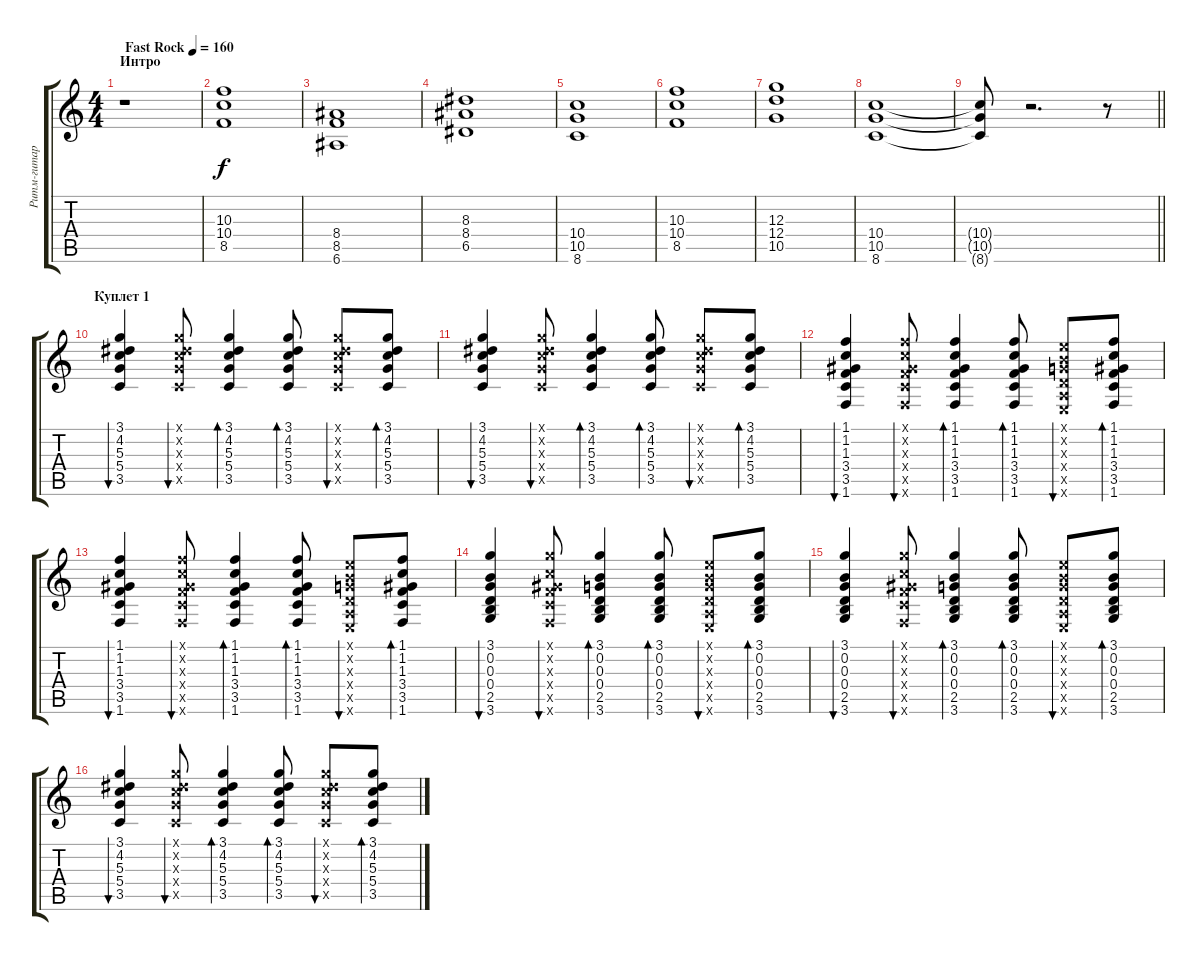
\track ("Ритм-гитара" "Ритм-гитар") {instrument overdrivenguitar}
\staff {score tabs}
\tuning (E4 B3 G3 D3 A2 E2) {hide}
\ts (4 4)
\section ("" "Интро")
\tempo (160 "Fast Rock")
\clef g2
\ks c
r.1{dy f instrument overdrivenguitar} |
(10.3 10.4 8.5).1 |
(8.4 8.5 6.6).1 |
(8.3 8.4 6.5).1 |
(10.4 10.5 8.6).1 |
(10.3 10.4 8.5).1 |
(12.3 12.4 10.5).1 |
(10.4 10.5 8.6).1 |
\barLineRight lightlight
(10.4{t} 10.5{t} 8.6{t}).8 r.2{d} r.8 |
\section ("" "Куплет 1")
(3.1 4.2 5.3 5.4 3.5).4{bu 60 instrument acousticguitarsteel} (3.1{x} 4.2{x} 5.3{x} 5.4{x} 3.5{x}).8{bu 60} (3.1 4.2 5.3 5.4 3.5).4{bd 60} (3.1 4.2 5.3 5.4 3.5).8{bd 60} (3.1{x} 4.2{x} 5.3{x} 5.4{x} 3.5{x}).8{bu 60} (3.1 4.2 5.3 5.4 3.5).8{bd 60} |
(3.1 4.2 5.3 5.4 3.5).4{bu 60} (3.1{x} 4.2{x} 5.3{x} 5.4{x} 3.5{x}).8{bu 60} (3.1 4.2 5.3 5.4 3.5).4{bd 60} (3.1 4.2 5.3 5.4 3.5).8{bd 60} (3.1{x} 4.2{x} 5.3{x} 5.4{x} 3.5{x}).8{bu 60} (3.1 4.2 5.3 5.4 3.5).8{bd 60} |
(1.1 1.2 1.3 3.4 3.5 1.6).4{bu 60} (1.1{x} 1.2{x} 1.3{x} 3.4{x} 3.5{x} 1.6{x}).8{bu 60} (1.1 1.2 1.3 3.4 3.5 1.6).4{bd 60} (1.1 1.2 1.3 3.4 3.5 1.6).8{bd 60} (0.1{x} 0.2{x} 0.3{x} 0.4{x} 0.5{x} 0.6{x}).8{bu 60} (1.1 1.2 1.3 3.4 3.5 1.6).8{bd 60} |
(1.1 1.2 1.3 3.4 3.5 1.6).4{bu 60} (1.1{x} 1.2{x} 1.3{x} 3.4{x} 3.5{x} 1.6{x}).8{bu 60} (1.1 1.2 1.3 3.4 3.5 1.6).4{bd 60} (1.1 1.2 1.3 3.4 3.5 1.6).8{bd 60} (0.1{x} 0.2{x} 0.3{x} 0.4{x} 0.5{x} 0.6{x}).8{bu 60} (1.1 1.2 1.3 3.4 3.5 1.6).8{bd 60} |
(3.1 0.2 0.3 0.4 2.5 3.6).4{bu 60} (3.1{x} 1.2{x} 1.3{x} 3.4{x} 3.5{x} 1.6{x}).8{bu 60} (3.1 0.2 0.3 0.4 2.5 3.6).4{bd 60} (3.1 0.2 0.3 0.4 2.5 3.6).8{bd 60} (0.1{x} 0.2{x} 0.3{x} 0.4{x} 0.5{x} 0.6{x}).8{bu 60} (3.1 0.2 0.3 0.4 2.5 3.6).8{bd 60} |
(3.1 0.2 0.3 0.4 2.5 3.6).4{bu 60} (3.1{x} 1.2{x} 1.3{x} 3.4{x} 3.5{x} 1.6{x}).8{bu 60} (3.1 0.2 0.3 0.4 2.5 3.6).4{bd 60} (3.1 0.2 0.3 0.4 2.5 3.6).8{bd 60} (0.1{x} 0.2{x} 0.3{x} 0.4{x} 0.5{x} 0.6{x}).8{bu 60} (3.1 0.2 0.3 0.4 2.5 3.6).8{bd 60} |
(3.1 4.2 5.3 5.4 3.5).4{bu 60} (3.1{x} 4.2{x} 5.3{x} 5.4{x} 3.5{x}).8{bu 60} (3.1 4.2 5.3 5.4 3.5).4{bd 60} (3.1 4.2 5.3 5.4 3.5).8{bd 60} (3.1{x} 4.2{x} 5.3{x} 5.4{x} 3.5{x}).8{bu 60} (3.1 4.2 5.3 5.4 3.5).8{bd 60}
